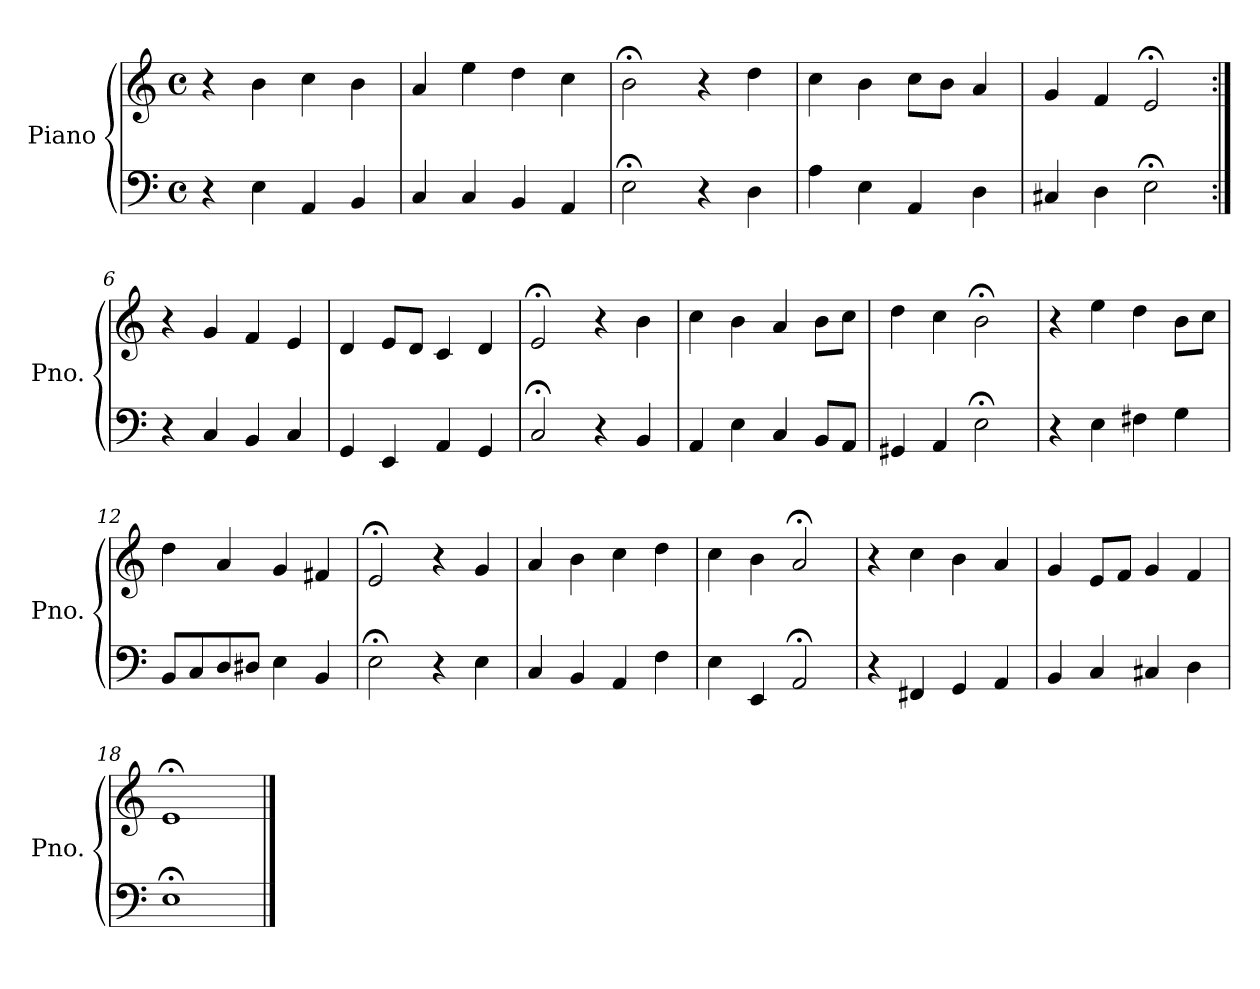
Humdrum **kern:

**kern	**kern
*part1	*part1
*staff2	*staff1
*I"Piano	*
*I'Pno.	*
*clefF4	*clefG2
*k[]	*k[]
*M4/4	*M4/4
*met(c)	*met(c)
=1	=1
4r	4r
4E\	4b\
4AA/	4cc\
4BB/	4b\
=2	=2
4C/	4a/
4C/	4ee\
4BB/	4dd\
4AA/	4cc\
=3	=3
2E;<\	2b;<\
4r	4r
4D\	4dd\
=4	=4
4A\	4cc\
4E\	4b\
4AA/	8cc\L
.	8b\J
4D\	4a/
=5	=5
4C#X/	4g/
4D\	4f/
2E;<\	2e;</
=6:|!	=6:|!
4r	4r
4C/	4g/
4BB/	4f/
4C/	4e/
=7	=7
4GG/	4d/
4EE/	8e/L
.	8d/J
4AA/	4c/
4GG/	4d/
!!LO:LB:g=z
=8	=8
2C;</	2e;</
4r	4r
4BB/	4b\
=9	=9
4AA/	4cc\
4E\	4b\
4C/	4a/
8BB/L	8b\L
8AA/J	8cc\J
=10	=10
4GG#X/	4dd\
4AA/	4cc\
2E;<\	2b;<\
=11	=11
4r	4r
4E\	4ee\
4F#X\	4dd\
4G\	8b\L
.	8cc\J
=12	=12
8BB/L	4dd\
8C/	.
8D/	4a/
8D#X/J	.
4E\	4g/
4BB/	4f#X/
=13	=13
2E;<\	2e;</
4r	4r
4E\	4g/
=14	=14
4C/	4a/
4BB/	4b\
4AA/	4cc\
4F\	4dd\
!!LO:LB:g=z
=15	=15
4E\	4cc\
4EE/	4b\
2AA;</	2a;</
=16	=16
4r	4r
4FF#X/	4cc\
4GG/	4b\
4AA/	4a/
=17	=17
4BB/	4g/
4C/	8e/L
.	8f/J
4C#X/	4g/
4D\	4f/
=18	=18
1E;<	1e;<
==	==
*-	*-
